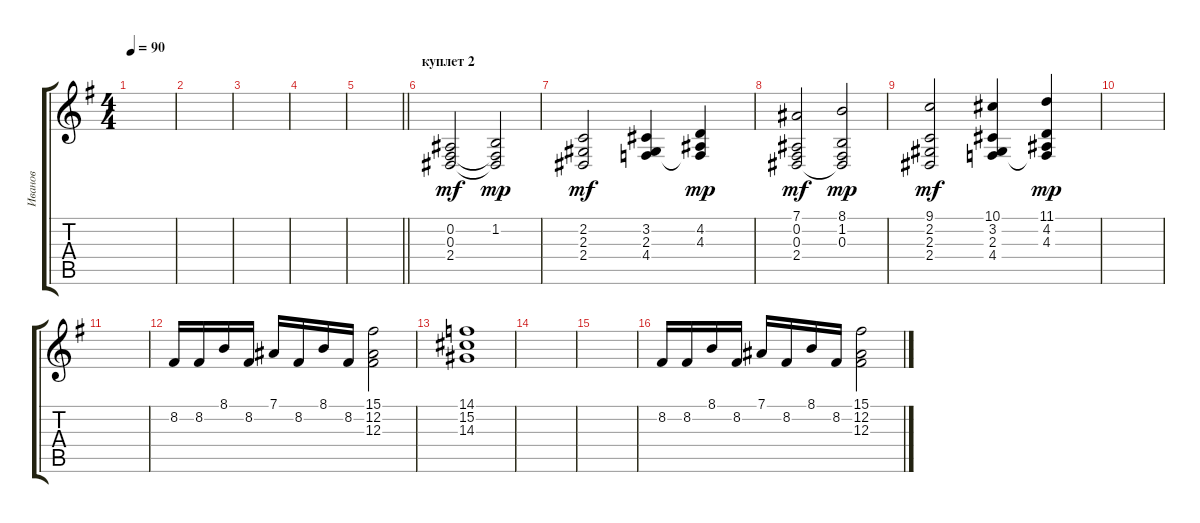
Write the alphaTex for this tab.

\track ("Иванов" "Иванов") {instrument stringensemble1}
\staff {score tabs}
\tuning (Eb4 Bb3 Gb3 Db3 Ab2 Eb2) {hide}
\ts (4 4)
\tempo 90
\clef g2
\ks eminor
|
|
|
|
\barLineRight lightlight
|
\section ("" "куплет 2")
(0.2 0.3 2.4).2{dy mf instrument stringensemble1} (1.2 0.3{t} 2.4{t}).2{dy mp} |
(2.2 2.3 2.4).2{dy mf} (3.2 2.3 4.4).4 (4.2 4.3 4.4{t}).4{dy mp} |
(7.1 0.2 0.3 2.4).2{dy mf} (8.1 1.2 0.3 2.4{t}).2{dy mp} |
(9.1 2.2 2.3 2.4).2{dy mf} (10.1 3.2 2.3 4.4).4 (11.1 4.2 4.3 4.4{t}).4{dy mp} |
|
|
8.2.16{instrument churchorgan} 8.2.16 8.1.16 8.2.16 7.1.16 8.2.16 8.1.16 8.2.16 (15.1 12.2 12.3).2 |
(14.1 15.2 14.3).1 |
|
|
8.2.16{instrument churchorgan} 8.2.16 8.1.16 8.2.16 7.1.16 8.2.16 8.1.16 8.2.16 (15.1 12.2 12.3).2
